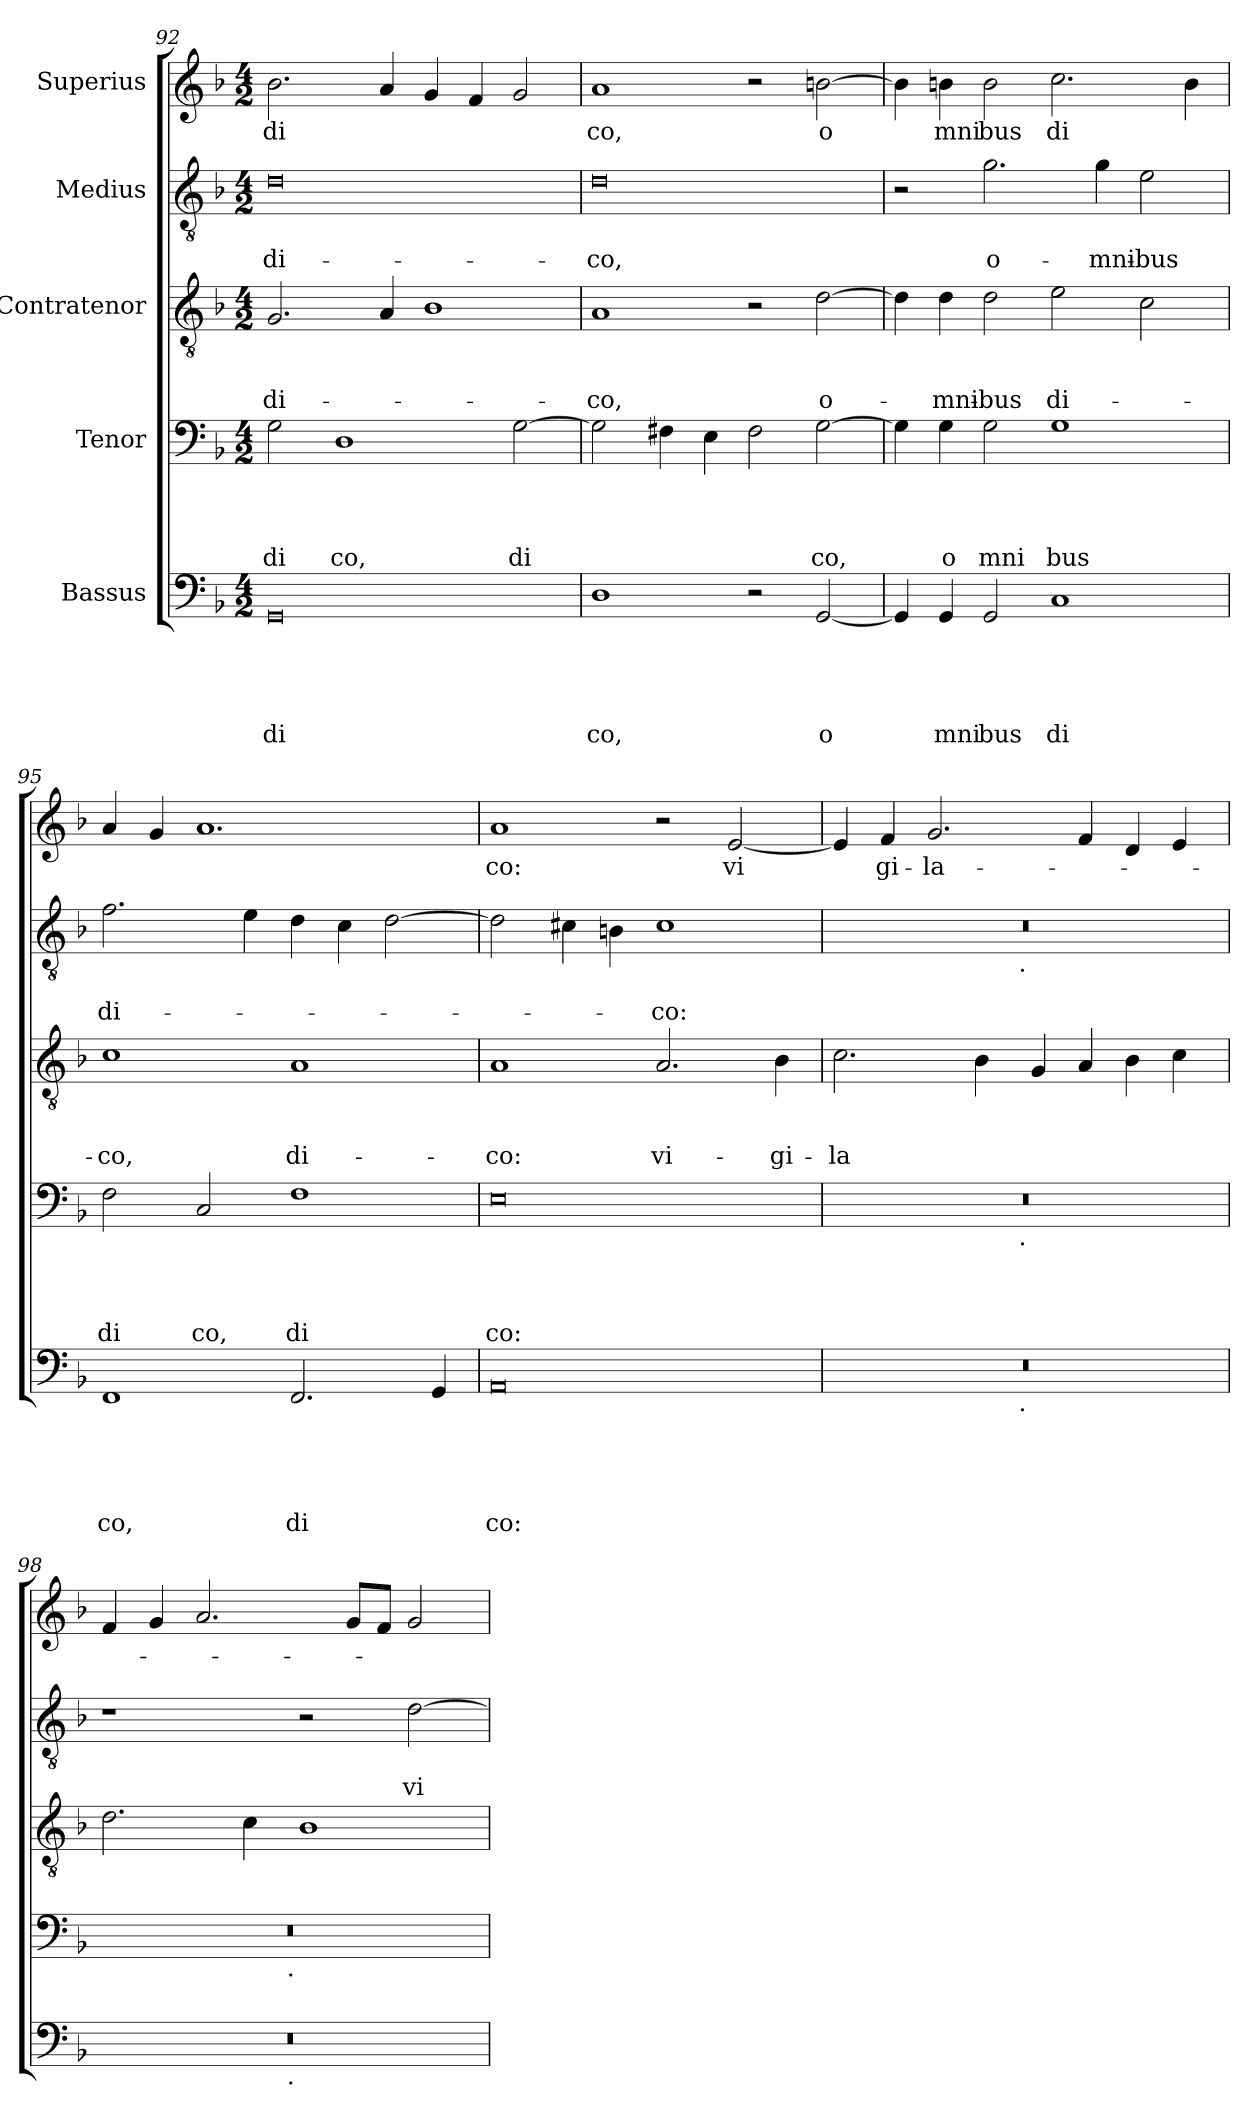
**kern	**text	**text	**text	**text	**text	**kern	**text	**text	**text	**text	**kern	**text	**text	**text	**kern	**text	**text	**kern	**text
*part5	*part5	*part5	*part5	*part5	*part5	*part4	*part4	*part4	*part4	*part4	*part3	*part3	*part3	*part3	*part2	*part2	*part2	*part1	*part1
*staff5	*staff5	*staff5	*staff5	*staff5	*staff5	*staff4	*staff4	*staff4	*staff4	*staff4	*staff3	*staff3	*staff3	*staff3	*staff2	*staff2	*staff2	*staff1	*staff1
*I"Bassus	*	*	*	*	*	*I"Tenor	*	*	*	*	*I"Contratenor	*	*	*	*I"Medius	*	*	*I"Superius	*
*clefF4	*	*	*	*	*	*clefF4	*	*	*	*	*clefGv2	*	*	*	*clefGv2	*	*	*clefG2	*
*k[b-]	*	*	*	*	*	*k[b-]	*	*	*	*	*k[b-]	*	*	*	*k[b-]	*	*	*k[b-]	*
*F:	*	*	*	*	*	*F:	*	*	*	*	*F:	*	*	*	*F:	*	*	*F:	*
*M4/2	*	*	*	*	*	*M4/2	*	*	*	*	*M4/2	*	*	*	*M4/2	*	*	*M4/2	*
=92	=92	=92	=92	=92	=92	=92	=92	=92	=92	=92	=92	=92	=92	=92	=92	=92	=92	=92	=92
!	!	!	!	!	!LO:LY:b	!	!	!	!	!LO:LY:b	!	!	!	!LO:LY:b	!	!	!LO:LY:b	!	!LO:LY:b
0GG	.	.	.	.	di	2G\	.	.	.	di	2.G/	.	.	di-	0d	.	di-	2.b-\	di
!	!	!	!	!	!	!	!	!	!	!LO:LY:b	!	!	!	!	!	!	!	!	!
.	.	.	.	.	.	1D	.	.	.	co,	.	.	.	.	.	.	.	.	.
.	.	.	.	.	.	.	.	.	.	.	4A/	.	.	.	.	.	.	4a/	.
.	.	.	.	.	.	.	.	.	.	.	1B-	.	.	.	.	.	.	4g/	.
.	.	.	.	.	.	.	.	.	.	.	.	.	.	.	.	.	.	4f/	.
!	!	!	!	!	!	!	!	!	!	!LO:LY:b	!	!	!	!	!	!	!	!	!
.	.	.	.	.	.	[>2G\	.	.	.	di	.	.	.	.	.	.	.	2g/	.
=93	=93	=93	=93	=93	=93	=93	=93	=93	=93	=93	=93	=93	=93	=93	=93	=93	=93	=93	=93
!	!	!	!	!	!LO:LY:b	!	!	!	!	!	!	!	!	!LO:LY:b	!	!	!LO:LY:b	!	!LO:LY:b
1D	.	.	.	.	co,	2G\]	.	.	.	.	1A	.	.	-co,	0d	.	-co,	1a	co,
.	.	.	.	.	.	4F#X\	.	.	.	.	.	.	.	.	.	.	.	.	.
.	.	.	.	.	.	4E\	.	.	.	.	.	.	.	.	.	.	.	.	.
2r	.	.	.	.	.	2F#\	.	.	.	.	2r	.	.	.	.	.	.	2r	.
!	!	!	!	!	!LO:LY:b	!	!	!	!	!LO:LY:b	!	!	!	!LO:LY:b	!	!	!	!	!LO:LY:b
[<2GG/	.	.	.	.	o	[>2G\	.	.	.	co,	[>2d\	.	.	o-	.	.	.	[>2bn\	o
=94	=94	=94	=94	=94	=94	=94	=94	=94	=94	=94	=94	=94	=94	=94	=94	=94	=94	=94	=94
4GG/]	.	.	.	.	.	4G\]	.	.	.	.	4d\]	.	.	.	2r	.	.	4b\]	.
!	!	!	!	!	!LO:LY:b	!	!	!	!	!LO:LY:b	!	!	!	!LO:LY:b	!	!	!	!	!LO:LY:b
4GG/	.	.	.	.	mni	4G\	.	.	.	o	4d\	.	.	-mni-	.	.	.	4bn\	mni
!	!	!	!	!	!LO:LY:b	!	!	!	!	!LO:LY:b	!	!	!	!LO:LY:b	!	!	!LO:LY:b	!	!LO:LY:b
2GG/	.	.	.	.	bus	2G\	.	.	.	mni	2d\	.	.	-bus	2.g\	.	o-	2b\	bus
!	!	!	!	!	!LO:LY:b	!	!	!	!	!LO:LY:b	!	!	!	!LO:LY:b	!	!	!	!	!LO:LY:b
1C	.	.	.	.	di	1G	.	.	.	bus	2e\	.	.	di-	.	.	.	2.cc\	di
!	!	!	!	!	!	!	!	!	!	!	!	!	!	!	!	!	!LO:LY:b	!	!
.	.	.	.	.	.	.	.	.	.	.	.	.	.	.	4g\	.	-mni-	.	.
!	!	!	!	!	!	!	!	!	!	!	!	!	!	!	!	!	!LO:LY:b	!	!
.	.	.	.	.	.	.	.	.	.	.	2c\	.	.	.	2e\	.	-bus	.	.
.	.	.	.	.	.	.	.	.	.	.	.	.	.	.	.	.	.	4b\	.
=95	=95	=95	=95	=95	=95	=95	=95	=95	=95	=95	=95	=95	=95	=95	=95	=95	=95	=95	=95
!	!	!	!	!	!LO:LY:b	!	!	!	!	!LO:LY:b	!	!	!	!LO:LY:b	!	!	!LO:LY:b	!	!
1FF	.	.	.	.	co,	2F\	.	.	.	di	1c	.	.	-co,	2.f\	.	di-	4a/	.
.	.	.	.	.	.	.	.	.	.	.	.	.	.	.	.	.	.	4g/	.
!	!	!	!	!	!	!	!	!	!	!LO:LY:b	!	!	!	!	!	!	!	!	!
.	.	.	.	.	.	2C/	.	.	.	co,	.	.	.	.	.	.	.	1.a	.
.	.	.	.	.	.	.	.	.	.	.	.	.	.	.	4e\	.	.	.	.
!	!	!	!	!	!LO:LY:b	!	!	!	!	!LO:LY:b	!	!	!	!LO:LY:b	!	!	!	!	!
2.FF/	.	.	.	.	di	1F	.	.	.	di	1A	.	.	di-	4d\	.	.	.	.
.	.	.	.	.	.	.	.	.	.	.	.	.	.	.	4c\	.	.	.	.
.	.	.	.	.	.	.	.	.	.	.	.	.	.	.	[>2d\	.	.	.	.
4GG/	.	.	.	.	.	.	.	.	.	.	.	.	.	.	.	.	.	.	.
=96	=96	=96	=96	=96	=96	=96	=96	=96	=96	=96	=96	=96	=96	=96	=96	=96	=96	=96	=96
!	!	!	!	!	!LO:LY:b	!	!	!	!	!LO:LY:b	!	!	!	!LO:LY:b	!	!	!	!	!LO:LY:b
0AA	.	.	.	.	co:	0E	.	.	.	co:	1A	.	.	-co:	2d\]	.	.	1a	co:
.	.	.	.	.	.	.	.	.	.	.	.	.	.	.	4c#X\	.	.	.	.
.	.	.	.	.	.	.	.	.	.	.	.	.	.	.	4Bn\	.	.	.	.
!	!	!	!	!	!	!	!	!	!	!	!	!	!	!LO:LY:b	!	!	!LO:LY:b	!	!
.	.	.	.	.	.	.	.	.	.	.	2.A/	.	.	vi-	1c#	.	-co:	2r	.
!	!	!	!	!	!	!	!	!	!	!	!	!	!	!	!	!	!	!	!LO:LY:b
.	.	.	.	.	.	.	.	.	.	.	.	.	.	.	.	.	.	[<2e/	vi
!	!	!	!	!	!	!	!	!	!	!	!	!	!	!LO:LY:b	!	!	!	!	!
.	.	.	.	.	.	.	.	.	.	.	4B-\	.	.	-gi-	.	.	.	.	.
!!LO:LB:g=z
=97	=97	=97	=97	=97	=97	=97	=97	=97	=97	=97	=97	=97	=97	=97	=97	=97	=97	=97	=97
!	!	!	!	!	!	!	!	!	!	!	!	!	!	!LO:LY:b	!	!	!	!	!
*^	*	*	*	*	*	*^	*	*	*	*	*	*	*	*	*^	*	*	*	*
0r	2ryy	.	.	.	.	.	0r	2ryy	.	.	.	.	2.c\	.	.	-la	0r	2ryy	.	.	4e/]	.
!	!	!	!	!	!	!	!	!	!	!	!	!	!	!	!	!	!	!	!	!	!	!LO:LY:b
.	.	.	.	.	.	.	.	.	.	.	.	.	.	.	.	.	.	.	.	.	4f/	gi-
!	!	!	!	!	!	!	!	!	!	!	!	!	!	!	!	!	!	!	!	!	!	!LO:LY:b
.	4...ryy	.	.	.	.	.	.	4...ryy	.	.	.	.	.	.	.	.	.	4...ryy	.	.	2.g/	-la-
.	.	.	.	.	.	.	.	.	.	.	.	.	4B-\	.	.	.	.	.	.	.	.	.
!	!	!	!	!	!	!	!	!	!	!	!	!	!	!	!	!	!	!LO:TX:b:t=.	!	!	!	!
!	!	!	!	!	!	!	!	!LO:TX:b:t=.	!	!	!	!	!	!	!	!	!	!	!	!	!	!
!	!LO:TX:b:t=.	!	!	!	!	!	!	!	!	!	!	!	!	!	!	!	!	!	!	!	!	!
.	1ryy	.	.	.	.	.	.	1ryy	.	.	.	.	.	.	.	.	.	1ryy	.	.	.	.
.	.	.	.	.	.	.	.	.	.	.	.	.	4G/	.	.	.	.	.	.	.	.	.
.	.	.	.	.	.	.	.	.	.	.	.	.	4A/	.	.	.	.	.	.	.	4f/	.
.	.	.	.	.	.	.	.	.	.	.	.	.	4B-\	.	.	.	.	.	.	.	4d/	.
.	.	.	.	.	.	.	.	.	.	.	.	.	4c\	.	.	.	.	.	.	.	4e/	.
.	32ryy	.	.	.	.	.	.	32ryy	.	.	.	.	.	.	.	.	.	32ryy	.	.	.	.
*	*	*	*	*	*	*	*	*	*	*	*	*	*	*	*	*	*v	*v	*	*	*	*
=98	=98	=98	=98	=98	=98	=98	=98	=98	=98	=98	=98	=98	=98	=98	=98	=98	=98	=98	=98	=98	=98
0r	2ryy	.	.	.	.	.	0r	2ryy	.	.	.	.	2.d\	.	.	.	1r	.	.	4f/	.
.	.	.	.	.	.	.	.	.	.	.	.	.	.	.	.	.	.	.	.	4g/	.
.	4...ryy	.	.	.	.	.	.	4...ryy	.	.	.	.	.	.	.	.	.	.	.	2.a/	.
.	.	.	.	.	.	.	.	.	.	.	.	.	4c\	.	.	.	.	.	.	.	.
!	!	!	!	!	!	!	!	!LO:TX:b:t=.	!	!	!	!	!	!	!	!	!	!	!	!	!
!	!LO:TX:b:t=.	!	!	!	!	!	!	!	!	!	!	!	!	!	!	!	!	!	!	!	!
.	1ryy	.	.	.	.	.	.	1ryy	.	.	.	.	.	.	.	.	.	.	.	.	.
.	.	.	.	.	.	.	.	.	.	.	.	.	1B-	.	.	.	2r	.	.	.	.
.	.	.	.	.	.	.	.	.	.	.	.	.	.	.	.	.	.	.	.	8g/L	.
.	.	.	.	.	.	.	.	.	.	.	.	.	.	.	.	.	.	.	.	8f/J	.
!	!	!	!	!	!	!	!	!	!	!	!	!	!	!	!	!	!	!	!LO:LY:b	!	!
.	.	.	.	.	.	.	.	.	.	.	.	.	.	.	.	.	[>2d\	.	vi-	2g/	.
.	32ryy	.	.	.	.	.	.	32ryy	.	.	.	.	.	.	.	.	.	.	.	.	.
*v	*v	*	*	*	*	*	*	*	*	*	*	*	*	*	*	*	*	*	*	*	*
*	*	*	*	*	*	*v	*v	*	*	*	*	*	*	*	*	*	*	*	*	*
=	=	=	=	=	=	=	=	=	=	=	=	=	=	=	=	=	=	=	=
*-	*-	*-	*-	*-	*-	*-	*-	*-	*-	*-	*-	*-	*-	*-	*-	*-	*-	*-	*-
